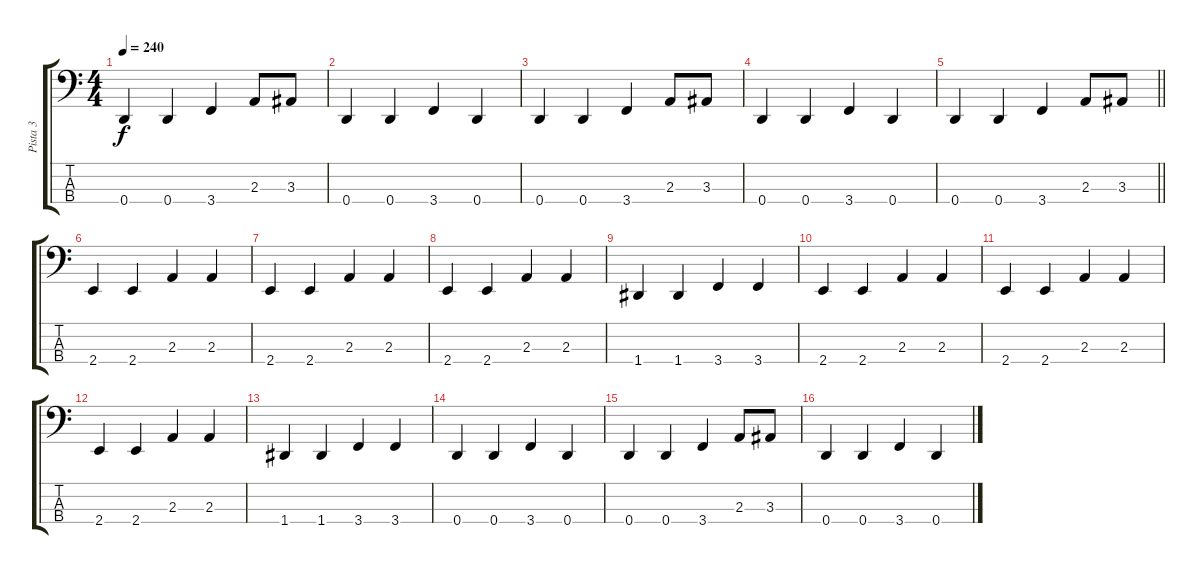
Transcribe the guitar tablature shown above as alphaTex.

\track ("Pista 3" "Pista 3") {instrument electricbassfinger}
\staff {score tabs}
\tuning (F2 C2 G1 D1) {hide}
\ts (4 4)
\tempo 240
\clef f4
\ks c
0.4.4{dy f} 0.4.4 3.4.4 2.3.8 3.3.8 |
0.4.4 0.4.4 3.4.4 0.4.4 |
0.4.4 0.4.4 3.4.4 2.3.8 3.3.8 |
0.4.4 0.4.4 3.4.4 0.4.4 |
\barLineRight lightlight
0.4.4 0.4.4 3.4.4 2.3.8 3.3.8 |
2.4.4 2.4.4 2.3.4 2.3.4 |
2.4.4 2.4.4 2.3.4 2.3.4 |
2.4.4 2.4.4 2.3.4 2.3.4 |
1.4.4 1.4.4 3.4.4 3.4.4 |
2.4.4 2.4.4 2.3.4 2.3.4 |
2.4.4 2.4.4 2.3.4 2.3.4 |
2.4.4 2.4.4 2.3.4 2.3.4 |
1.4.4 1.4.4 3.4.4 3.4.4 |
0.4.4 0.4.4 3.4.4 0.4.4 |
0.4.4 0.4.4 3.4.4 2.3.8 3.3.8 |
0.4.4 0.4.4 3.4.4 0.4.4
